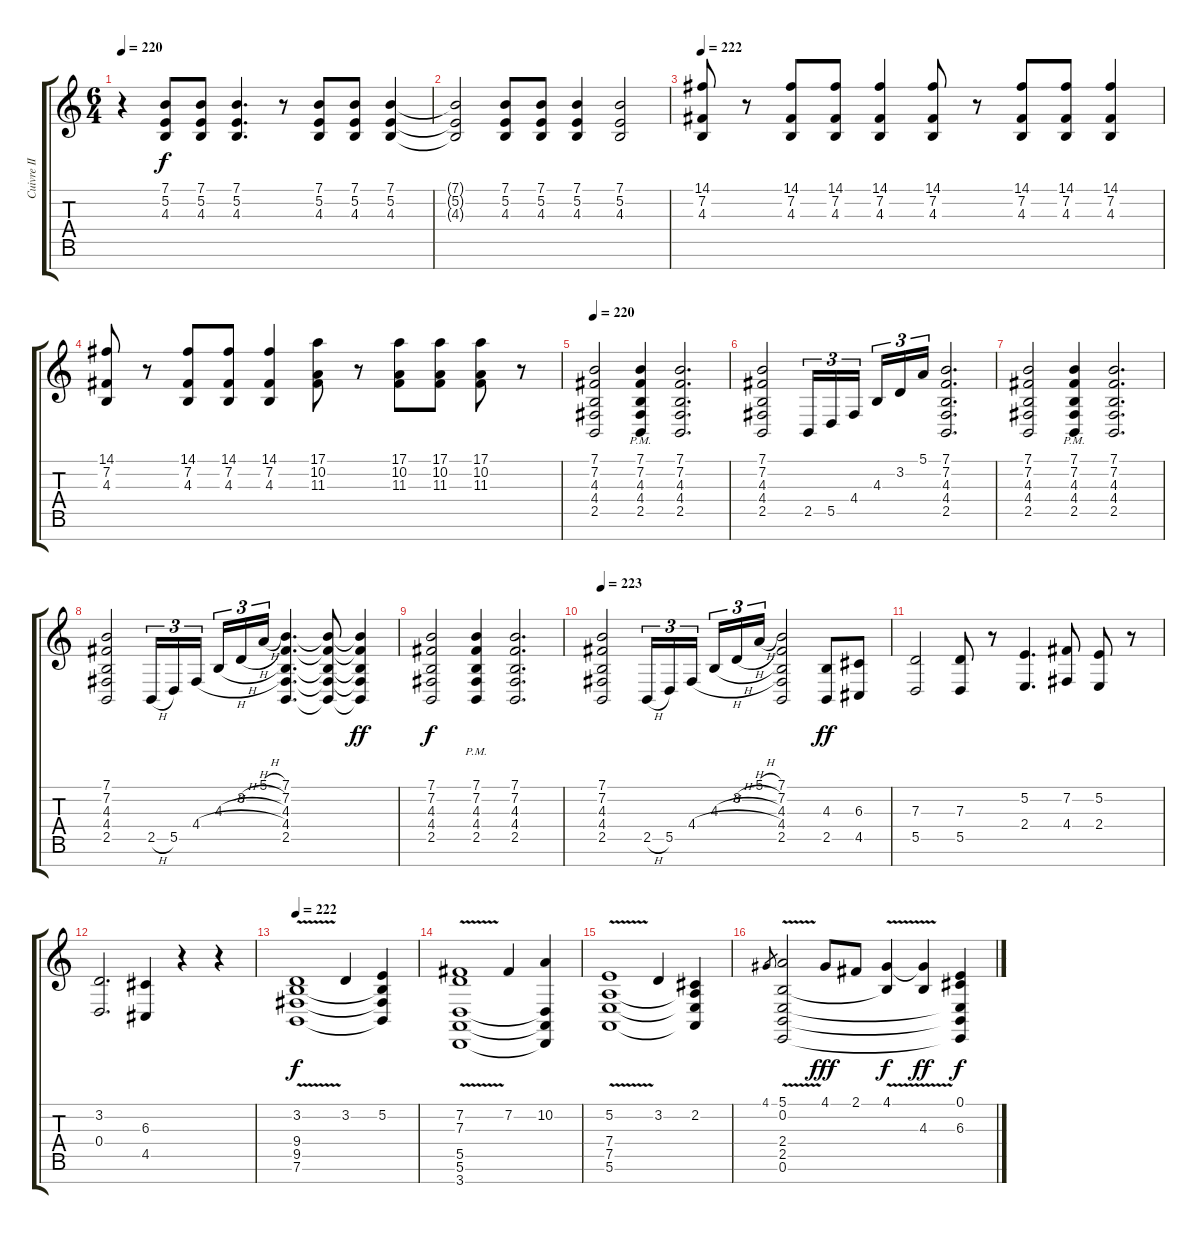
\track ("Cuivre II" "Cuivre II") {instrument brasssection}
\staff {score tabs}
\tuning (E4 B3 G3 D3 A2 E2 B1) {hide}
\ts (6 4)
\tempo 220
\clef g2
\ks c
r.4{dy f} (7.1 5.2 4.3).8 (7.1 5.2 4.3).8 (7.1 5.2 4.3).4{d} r.8 (7.1 5.2 4.3).8 (7.1 5.2 4.3).8 (7.1 5.2 4.3).4 |
(7.1{t} 5.2{t} 4.3{t}).2 (7.1 5.2 4.3).8 (7.1 5.2 4.3).8 (7.1 5.2 4.3).4 (7.1 5.2 4.3).2 |
\tempo 222
(14.1 7.2 4.3).8 r.8 (14.1 7.2 4.3).8 (14.1 7.2 4.3).8 (14.1 7.2 4.3).4 (14.1 7.2 4.3).8 r.8 (14.1 7.2 4.3).8 (14.1 7.2 4.3).8 (14.1 7.2 4.3).4 |
(14.1 7.2 4.3).8 r.8 (14.1 7.2 4.3).8 (14.1 7.2 4.3).8 (14.1 7.2 4.3).4 (17.1 10.2 11.3).8 r.8 (17.1 10.2 11.3).8 (17.1 10.2 11.3).8 (17.1 10.2 11.3).8 r.8 |
\tempo 220
(7.1 7.2 4.3 4.4 2.5).2 (7.1{pm} 7.2{pm} 4.3{pm} 4.4{pm} 2.5{pm}).4 (7.1 7.2 4.3 4.4 2.5).2{d} |
(7.1 7.2 4.3 4.4 2.5).2 2.5.16{tu (3 2)} 5.5.16{tu (3 2)} 4.4.16{tu (3 2)} 4.3.16{tu (3 2)} 3.2.16{tu (3 2)} 5.1.16{tu (3 2)} (7.1 7.2 4.3 4.4 2.5).2{d} |
(7.1 7.2 4.3 4.4 2.5).2 (7.1{pm} 7.2{pm} 4.3{pm} 4.4{pm} 2.5{pm}).4 (7.1 7.2 4.3 4.4 2.5).2{d} |
(7.1 7.2 4.3 4.4 2.5).2 2.5{h}.16{tu (3 2)} 5.5.16{tu (3 2)} 4.4{h}.16{tu (3 2)} 4.3{h}.16{tu (3 2)} 3.2{h}.16{tu (3 2)} 5.1{h}.16{tu (3 2)} (7.1 7.2 4.3 4.4 2.5).4{d} (7.1{t} 7.2{t} 4.3{t} 4.4{t} 2.5{t}).8 (7.1{t} 7.2{t} 4.3{t} 4.4{t} 2.5{t}).4{dy ff} |
(7.1 7.2 4.3 4.4 2.5).2{dy f} (7.1{pm} 7.2{pm} 4.3{pm} 4.4{pm} 2.5{pm}).4 (7.1 7.2 4.3 4.4 2.5).2{d} |
\tempo 223
(7.1 7.2 4.3 4.4 2.5).2 2.5{h}.16{tu (3 2)} 5.5.16{tu (3 2)} 4.4{h}.16{tu (3 2)} 4.3{h}.16{tu (3 2)} 3.2{h}.16{tu (3 2)} 5.1{h}.16{tu (3 2)} (7.1 7.2 4.3 4.4 2.5).2 (4.3 2.5).8{dy ff} (6.3 4.5).8 |
(7.3 5.5).2 (7.3 5.5).8 r.8 (5.2 2.4).4{d} (7.2 4.4).8 (5.2 2.4).8 r.8 |
(3.2 0.4).2{d} (6.3 4.5).4 r.4 r.4 |
\tempo 222
(3.2{v} 9.4 9.5 7.6).1{dy f} 3.2.4 (5.2 9.4{t} 9.5{t} 7.6{t}).4 |
(7.2{v} 7.3{v} 5.5 5.6 3.7).1 7.2.4 (10.2 5.5{t} 5.6{t} 3.7{t}).4 |
(5.2{v} 7.4 7.5 5.6).1 3.2.4 (2.2 7.4{t} 7.5{t} 5.6{t}).4 |
4.1.8{gr} (5.1{v} 0.2{v} 2.4 2.5 0.6).2 4.1.8{dy fff} 2.1.8 (4.1{v} 0.2{t}).4{dy f} (4.1{t} 4.3).4{dy ff} (0.1 6.3 2.4{t} 2.5{t} 0.6{t}).4{dy f}
